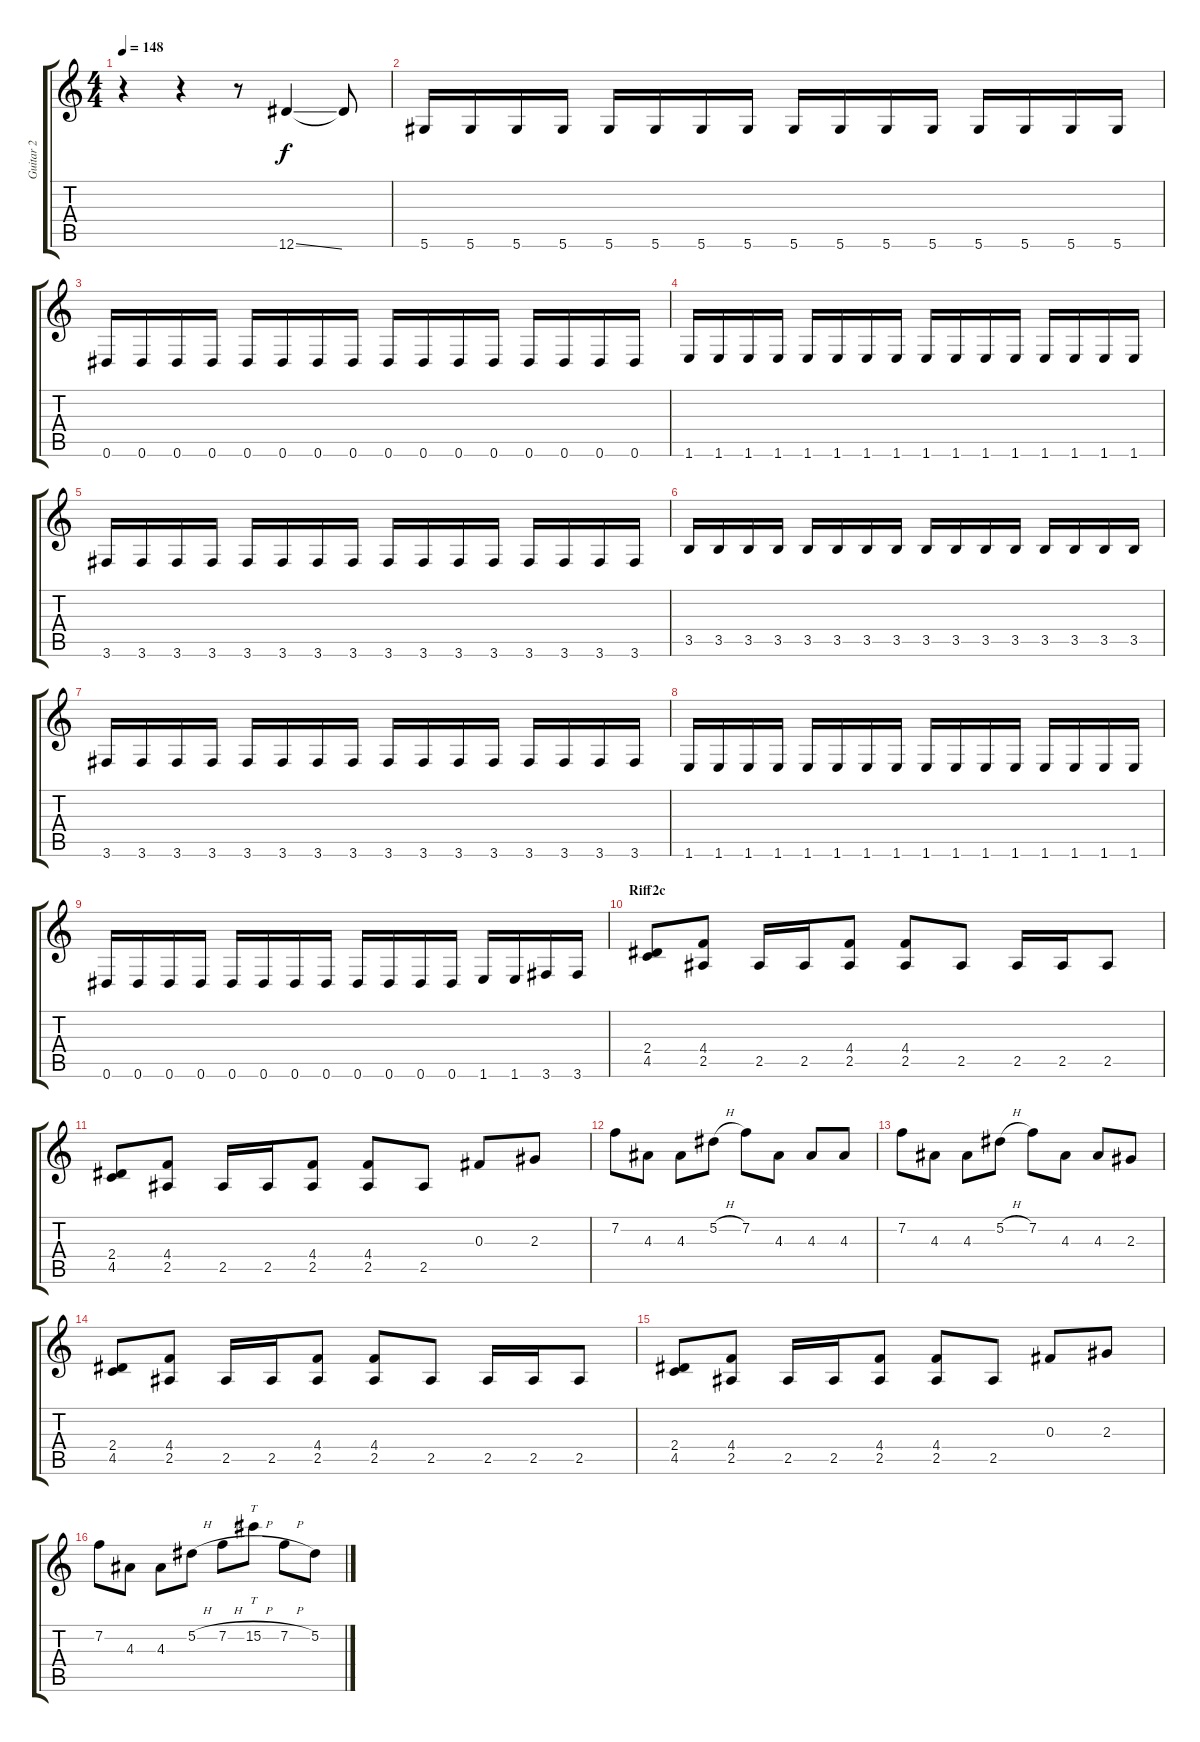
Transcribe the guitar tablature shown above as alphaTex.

\track ("Guitar 2" "Guitar 2") {instrument distortionguitar}
\staff {score tabs}
\tuning (Eb4 Bb3 Gb3 Db3 Ab2 Eb2) {hide}
\ts (4 4)
\tempo 148
\clef g2
\ks c
r.4{dy f} r.4 r.8 12.6{ss}.4 12.6{t}.8 |
5.6.16 5.6.16 5.6.16 5.6.16 5.6.16 5.6.16 5.6.16 5.6.16 5.6.16 5.6.16 5.6.16 5.6.16 5.6.16 5.6.16 5.6.16 5.6.16 |
0.6.16 0.6.16 0.6.16 0.6.16 0.6.16 0.6.16 0.6.16 0.6.16 0.6.16 0.6.16 0.6.16 0.6.16 0.6.16 0.6.16 0.6.16 0.6.16 |
1.6.16 1.6.16 1.6.16 1.6.16 1.6.16 1.6.16 1.6.16 1.6.16 1.6.16 1.6.16 1.6.16 1.6.16 1.6.16 1.6.16 1.6.16 1.6.16 |
3.6.16 3.6.16 3.6.16 3.6.16 3.6.16 3.6.16 3.6.16 3.6.16 3.6.16 3.6.16 3.6.16 3.6.16 3.6.16 3.6.16 3.6.16 3.6.16 |
3.5.16 3.5.16 3.5.16 3.5.16 3.5.16 3.5.16 3.5.16 3.5.16 3.5.16 3.5.16 3.5.16 3.5.16 3.5.16 3.5.16 3.5.16 3.5.16 |
3.6.16 3.6.16 3.6.16 3.6.16 3.6.16 3.6.16 3.6.16 3.6.16 3.6.16 3.6.16 3.6.16 3.6.16 3.6.16 3.6.16 3.6.16 3.6.16 |
1.6.16 1.6.16 1.6.16 1.6.16 1.6.16 1.6.16 1.6.16 1.6.16 1.6.16 1.6.16 1.6.16 1.6.16 1.6.16 1.6.16 1.6.16 1.6.16 |
0.6.16 0.6.16 0.6.16 0.6.16 0.6.16 0.6.16 0.6.16 0.6.16 0.6.16 0.6.16 0.6.16 0.6.16 1.6.16 1.6.16 3.6.16 3.6.16 |
\section ("" "Riff2c")
(2.4 4.5).8 (4.4 2.5).8 2.5.16 2.5.16 (4.4 2.5).8 (4.4 2.5).8 2.5.8 2.5.16 2.5.16 2.5.8 |
(2.4 4.5).8 (4.4 2.5).8 2.5.16 2.5.16 (4.4 2.5).8 (4.4 2.5).8 2.5.8 0.3.8 2.3.8 |
7.2.8 4.3.8 4.3.8 5.2{h}.8 7.2.8 4.3.8 4.3.8 4.3.8 |
7.2.8 4.3.8 4.3.8 5.2{h}.8 7.2.8 4.3.8 4.3.8 2.3.8 |
(2.4 4.5).8 (4.4 2.5).8 2.5.16 2.5.16 (4.4 2.5).8 (4.4 2.5).8 2.5.8 2.5.16 2.5.16 2.5.8 |
(2.4 4.5).8 (4.4 2.5).8 2.5.16 2.5.16 (4.4 2.5).8 (4.4 2.5).8 2.5.8 0.3.8 2.3.8 |
7.2.8 4.3.8 4.3.8 5.2{h}.8 7.2{h}.8 15.2{h}.8{tt} 7.2{h}.8 5.2.8
